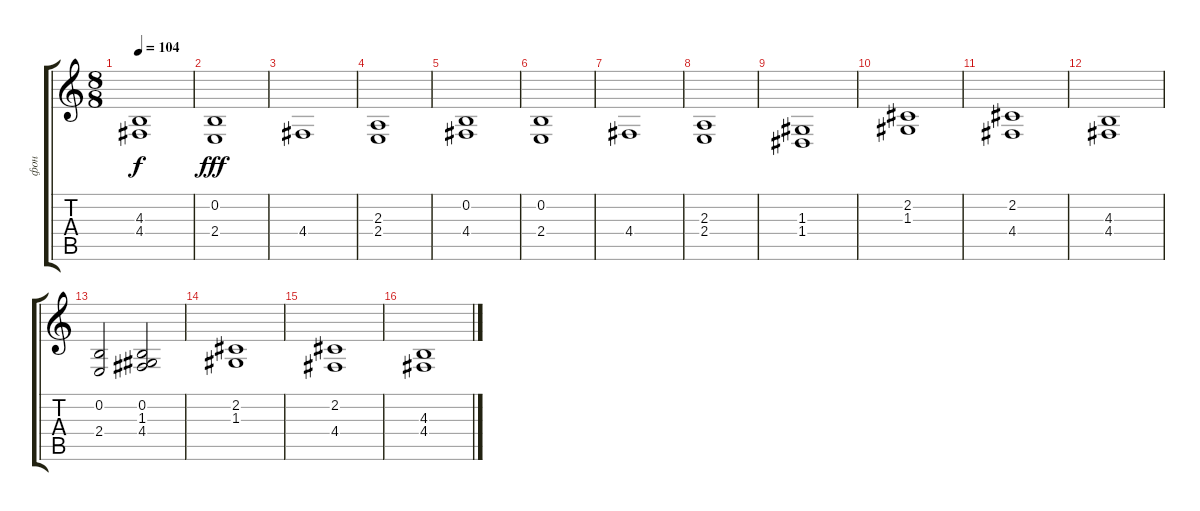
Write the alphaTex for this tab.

\track ("фон" "фон") {instrument pad2warm}
\staff {score tabs}
\tuning (E4 B3 G3 D3 A2 E2) {hide}
\ts (8 8)
\tempo 104
\clef g2
\ks c
(4.3{t} 4.4{t}).1{dy f} |
(0.2 2.4).1{dy fff} |
4.4.1 |
(2.3 2.4).1 |
(0.2 4.4).1 |
(0.2 2.4).1 |
4.4.1 |
(2.3 2.4).1 |
(1.3 1.4).1 |
(2.2 1.3).1 |
(2.2 4.4).1 |
(4.3 4.4).1 |
(0.2 2.4).2 (0.2 1.3 4.4).2 |
(2.2 1.3).1 |
(2.2 4.4).1 |
(4.3 4.4).1
